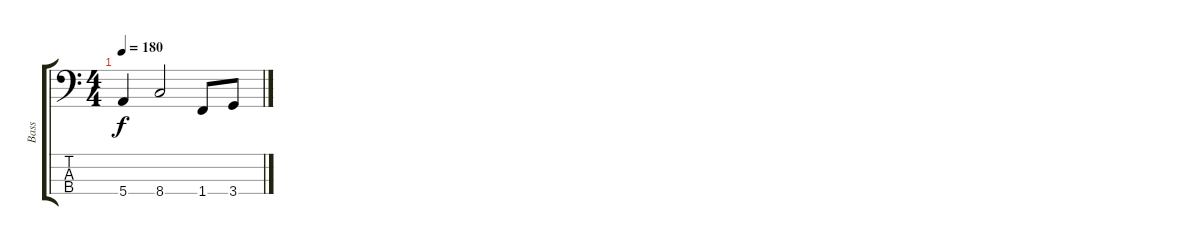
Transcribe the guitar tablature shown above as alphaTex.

\track ("Bass" "Bass") {instrument electricbassfinger}
\staff {score tabs}
\tuning (G2 D2 A1 E1) {hide}
\ts (4 4)
\tempo 180
\clef f4
\ks c
5.4.4{dy f} 8.4.2 1.4.8 3.4.8
